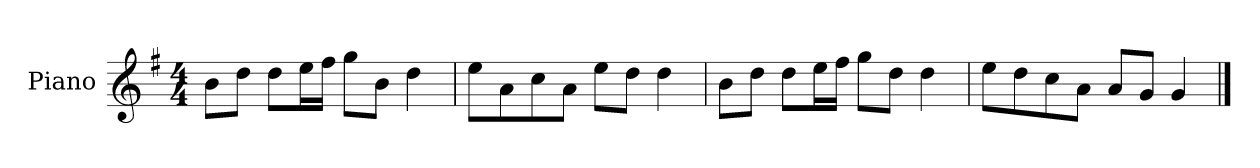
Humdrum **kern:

**kern
*part1
*staff1
*I"Piano
*I'P-no
*clefG2
*k[f#]
*M4/4
*MM90
=1
8b\L
8dd\J
8dd\L
16ee\L
16ff#\JJ
8gg\L
8b\J
4dd\
=2
8ee\L
8a\
8cc\
8a\J
8ee\L
8dd\J
4dd\
=3
8b\L
8dd\J
8dd\L
16ee\L
16ff#\JJ
8gg\L
8dd\J
4dd\
=4
8ee\L
8dd\
8cc\
8a\J
8a/L
8g/J
4g/
==
*-
